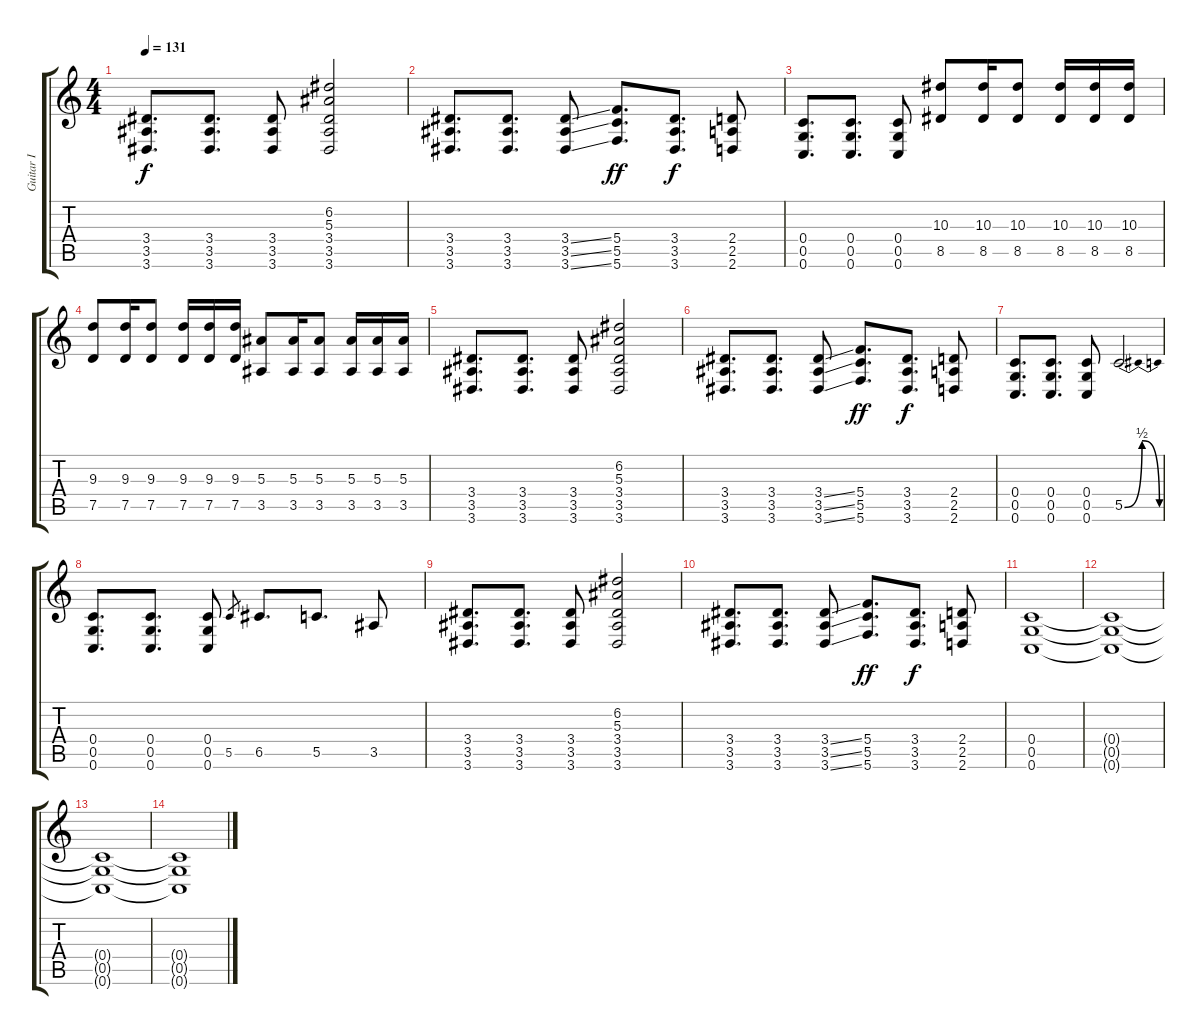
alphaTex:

\track ("Guitar I" "Guitar I") {instrument overdrivenguitar}
\staff {score tabs}
\tuning (D4 A3 F3 C3 G2 C2) {hide}
\ts (4 4)
\tempo 131
\clef g2
\ks c
(3.4 3.5 3.6).8{d dy f} (3.4 3.5 3.6).8{d} (3.4 3.5 3.6).8 (6.2 5.3 3.4 3.5 3.6).2 |
(3.4 3.5 3.6).8{d} (3.4 3.5 3.6).8{d} (3.4{ss} 3.5{ss} 3.6{ss}).8 (5.4 5.5 5.6).8{d dy ff} (3.4 3.5 3.6).8{d dy f} (2.4 2.5 2.6).8 |
(0.4 0.5 0.6).8{d} (0.4 0.5 0.6).8{d} (0.4 0.5 0.6).8 (10.3 8.5).8 (10.3 8.5).16 (10.3 8.5).8 (10.3 8.5).16 (10.3 8.5).16 (10.3 8.5).16 |
(9.3 7.5).8 (9.3 7.5).16 (9.3 7.5).8 (9.3 7.5).16 (9.3 7.5).16 (9.3 7.5).16 (5.3 3.5).8 (5.3 3.5).16 (5.3 3.5).8 (5.3 3.5).16 (5.3 3.5).16 (5.3 3.5).16 |
(3.4 3.5 3.6).8{d} (3.4 3.5 3.6).8{d} (3.4 3.5 3.6).8 (6.2 5.3 3.4 3.5 3.6).2 |
(3.4 3.5 3.6).8{d} (3.4 3.5 3.6).8{d} (3.4{ss} 3.5{ss} 3.6{ss}).8 (5.4 5.5 5.6).8{d dy ff} (3.4 3.5 3.6).8{d dy f} (2.4 2.5 2.6).8 |
(0.4 0.5 0.6).8{d} (0.4 0.5 0.6).8{d} (0.4 0.5 0.6).8 5.5{be (bendrelease 0 0 30 2 45 2 60 0)}.2 |
(0.4 0.5 0.6).8{d} (0.4 0.5 0.6).8{d} (0.4 0.5 0.6).8 5.5.8{gr} 6.5.8{d} 5.5.8{d} 3.5.8 |
(3.4 3.5 3.6).8{d} (3.4 3.5 3.6).8{d} (3.4 3.5 3.6).8 (6.2 5.3 3.4 3.5 3.6).2 |
(3.4 3.5 3.6).8{d} (3.4 3.5 3.6).8{d} (3.4{ss} 3.5{ss} 3.6{ss}).8 (5.4 5.5 5.6).8{d dy ff} (3.4 3.5 3.6).8{d dy f} (2.4 2.5 2.6).8 |
(0.4 0.5 0.6).1{volume 0} |
(0.4{t} 0.5{t} 0.6{t}).1 |
(0.4{t} 0.5{t} 0.6{t}).1 |
(0.4{t} 0.5{t} 0.6{t}).1
